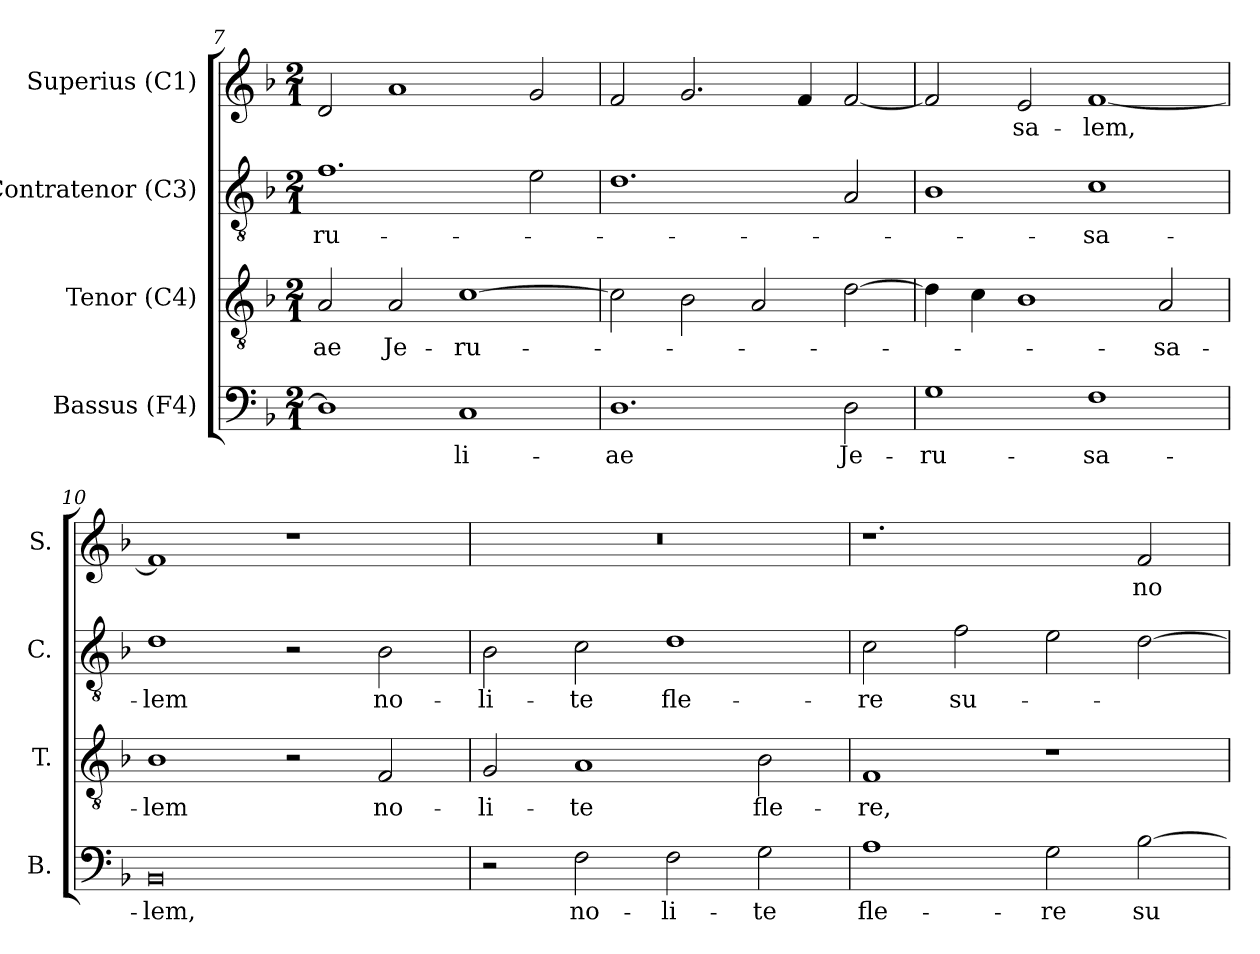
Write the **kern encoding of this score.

**kern	**text	**kern	**text	**kern	**text	**kern	**text
*part4	*part4	*part3	*part3	*part2	*part2	*part1	*part1
*staff4	*staff4	*staff3	*staff3	*staff2	*staff2	*staff1	*staff1
*I"Bassus (F4)	*	*I"Tenor (C4)	*	*I"Contratenor (C3)	*	*I"Superius (C1)	*
*I'B.	*	*I'T.	*	*I'C.	*	*I'S.	*
*clefF4	*	*clefGv2	*	*clefGv2	*	*clefG2	*
*	*	*ITrd7c12	*	*ITrd7c12	*	*	*
*k[b-]	*	*k[b-]	*	*k[b-]	*	*k[b-]	*
*F:	*	*F:	*	*F:	*	*F:	*
*M2/1	*	*M2/1	*	*M2/1	*	*M2/1	*
=7	=7	=7	=7	=7	=7	=7	=7
!	!	!	!LO:LY:b:color=#000000	!	!	!	!
!	!	!	!	!	!LO:LY:b:color=#000000	!	!
1Di]	.	2AAi/	-ae	1.Fi	-ru-	2di/	.
!	!	!	!LO:LY:b:color=#000000	!	!	!	!
.	.	2AAi/	Je-	.	.	1ai	.
!	!LO:LY:b:color=#000000	!	!	!	!	!	!
!	!	!	!LO:LY:b:color=#000000	!	!	!	!
1Ci	-li-	[1Ci	-ru-	.	.	.	.
.	.	.	.	2Ei\	.	2gi/	.
=8	=8	=8	=8	=8	=8	=8	=8
!	!LO:LY:b:color=#000000	!	!	!	!	!	!
1.Di	-ae	2Ci\]	.	1.Di	.	2fi/	.
.	.	2BB-i\	.	.	.	2.gi/	.
.	.	2AAi/	.	.	.	.	.
.	.	.	.	.	.	4fi/	.
!	!LO:LY:b:color=#000000	!	!	!	!	!	!
2Di\	Je-	[2Di\	.	2AAi/	.	[2fi/	.
=9	=9	=9	=9	=9	=9	=9	=9
!	!LO:LY:b:color=#000000	!	!	!	!	!	!
1Gi	-ru-	4Di\]	.	1BB-i	.	2fi/]	.
.	.	4Ci\	.	.	.	.	.
!	!	!	!	!	!	!	!LO:LY:b:color=#000000
.	.	1BB-i	.	.	.	2ei/	-sa-
!	!LO:LY:b:color=#000000	!	!	!	!	!	!
!	!	!	!	!	!LO:LY:b:color=#000000	!	!
!	!	!	!	!	!	!	!LO:LY:b:color=#000000
1Fi	-sa-	.	.	1Ci	-sa-	[1fi	-lem,
!	!	!	!LO:LY:b:color=#000000	!	!	!	!
.	.	2AAi/	-sa-	.	.	.	.
!!LO:LB:g=z
=10	=10	=10	=10	=10	=10	=10	=10
!	!LO:LY:b:color=#000000	!	!	!	!	!	!
!	!	!	!LO:LY:b:color=#000000	!	!	!	!
!	!	!	!	!	!LO:LY:b:color=#000000	!	!
0BB-i	-lem,	1BB-i	-lem	1Di	-lem	1fi]	.
.	.	2r	.	2r	.	1r	.
!	!	!	!LO:LY:b:color=#000000	!	!	!	!
!	!	!	!	!	!LO:LY:b:color=#000000	!	!
.	.	2FFi/	no-	2BB-i\	no-	.	.
=11	=11	=11	=11	=11	=11	=11	=11
!	!	!	!LO:LY:b:color=#000000	!	!	!	!
!	!	!	!	!	!LO:LY:b:color=#000000	!LO:N:vis=1	!
2r	.	2GGi/	-li-	2BB-i\	-li-	0r	.
!	!LO:LY:b:color=#000000	!	!	!	!	!	!
!	!	!	!LO:LY:b:color=#000000	!	!	!	!
!	!	!	!	!	!LO:LY:b:color=#000000	!	!
2Fi\	no-	1AAi	-te	2Ci\	-te	.	.
!	!LO:LY:b:color=#000000	!	!	!	!	!	!
!	!	!	!	!	!LO:LY:b:color=#000000	!	!
2Fi\	-li-	.	.	1Di	fle-	.	.
!	!LO:LY:b:color=#000000	!	!	!	!	!	!
!	!	!	!LO:LY:b:color=#000000	!	!	!	!
2Gi\	-te	2BB-i\	fle-	.	.	.	.
=12	=12	=12	=12	=12	=12	=12	=12
!	!LO:LY:b:color=#000000	!	!	!	!	!	!
!	!	!	!LO:LY:b:color=#000000	!	!	!	!
!	!	!	!	!	!LO:LY:b:color=#000000	!	!
1Ai	fle-	1FFi	-re,	2Ci\	-re	1.r	.
!	!	!	!	!	!LO:LY:b:color=#000000	!	!
.	.	.	.	2Fi\	su-	.	.
!	!LO:LY:b:color=#000000	!	!	!	!	!	!
2Gi\	-re	1r	.	2Ei\	.	.	.
!	!LO:LY:b:color=#000000	!	!	!	!	!	!
!	!	!	!	!	!	!	!LO:LY:b:color=#000000
[2B-i\	su-	.	.	[2Di\	.	2fi/	no-
=	=	=	=	=	=	=	=
*-	*-	*-	*-	*-	*-	*-	*-
